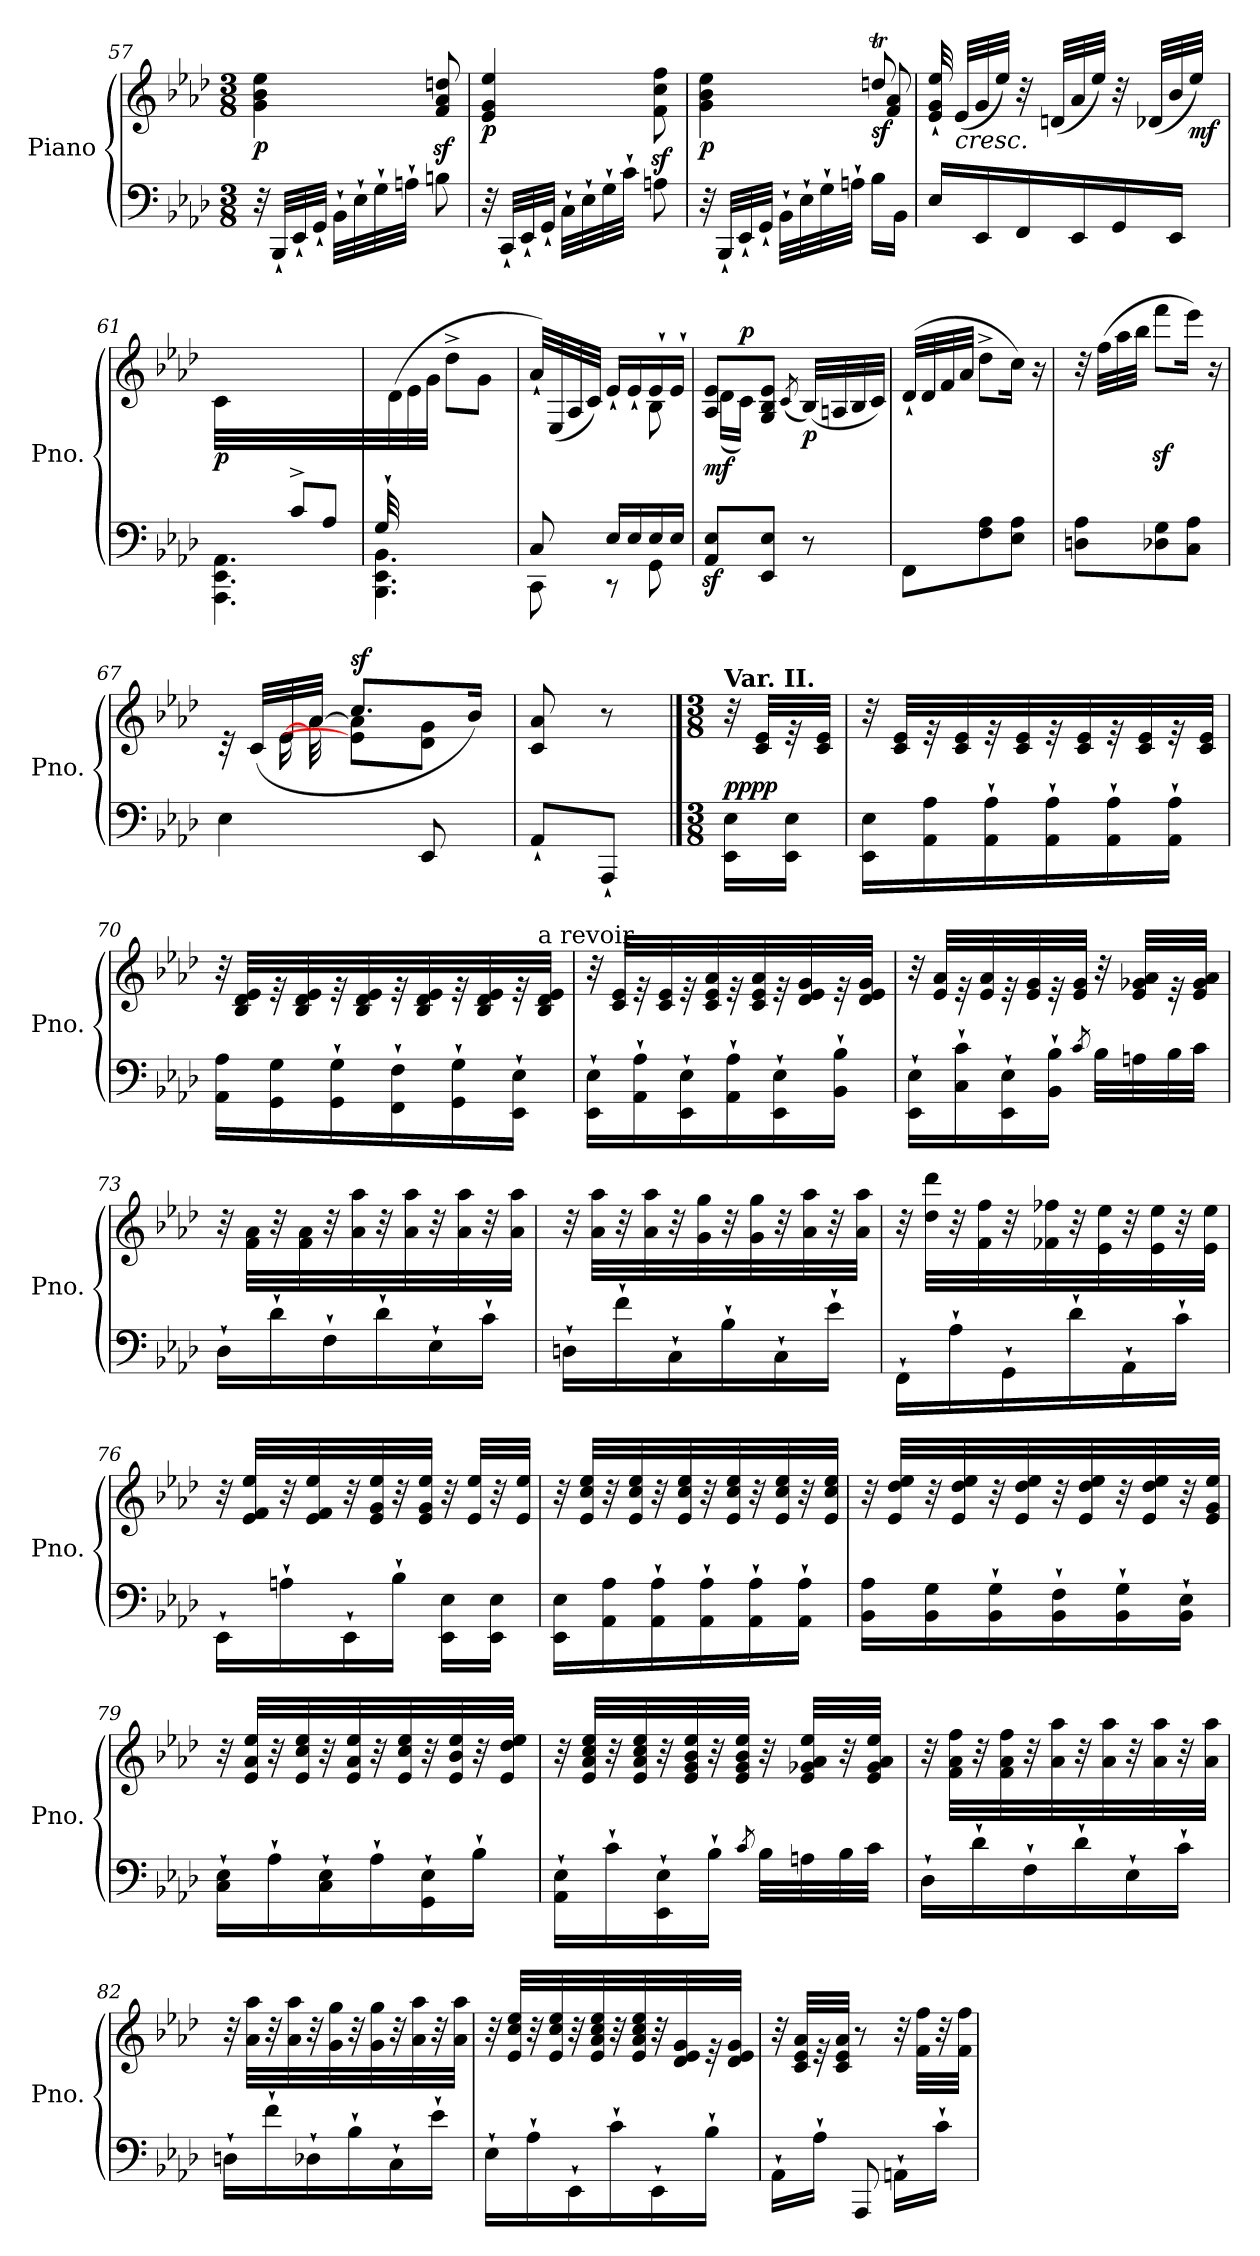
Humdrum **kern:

**kern	**kern	**dynam
*part1	*part1	*part1
*staff2	*staff1	*staff1/2
*I"Piano	*	*
*I'Pno.	*	*
!!LO:PB:g=z
*clefF4	*clefG2	*
*k[b-e-a-d-]	*k[b-e-a-d-]	*
*M3/8	*M3/8	*
=57	=57	=57
!	!	!LO:DY:b
32r	4g\ 4b-\ 4ee-\	p
32BBB-`/LLL	.	.
32EE-`/	.	.
32GG`/JJJ	.	.
32BB-`\LLL	.	.
32E-`\	.	.
32G`\	.	.
32An`\JJJ	.	.
8Bn\	8f/z< 8a-/z< 8ddn/z<	.
!!LO:LB:g=z
=58	=58	=58
!	!	!LO:DY:b
32r	4e-/ 4g/ 4ee-/	p
32CC`/LLL	.	.
32EE-`/	.	.
32GG`/JJJ	.	.
32C`\LLL	.	.
32E-`\	.	.
32G`\	.	.
32c`\JJJ	.	.
8An\	8f\z< 8cc\z< 8ff\z<	.
=59	=59	=59
*	*^	*
!	!	!	!LO:DY:b
32r	4g\ 4b-\ 4ee-\	4ryy	p
32BBB-`/LLL	.	.	.
32EE-`/	.	.	.
32GG`/JJJ	.	.	.
32BB-`\LLL	.	.	.
32E-`\	.	.	.
32G`\	.	.	.
32An`\JJJ	.	.	.
!	!	!	!LO:DY:b
16B-\LL	8ddnt/	8f/ 8a-/	sf
16BB-\JJ	.	.	.
*	*v	*v	*
=60	=60	=60
16E-/LL	32e-/` 32g/` 32ee-/`	.
!	!	!LO:HP:b
.	(<32e-/LLL	<
16EE-/	32g/	.
.	32ee-/JJJ)	.
16FF/	32r	.
.	(<32dn/LLL	.
16EE-/	32a-/	.
.	32ee-/JJJ)	.
16GG/	32r	.
.	(<32d-X/LLL	.
16EE-/JJ	32b-/	.
!	!	!LO:DY:b
.	32ee-/JJJ)	mf
.	.	[
=61	=61	=61
*^	*	*
!	!	!	!LO:DY:b
32ryy	4.AAA-\ 4.EE-\ 4.AA-\	32c\LLL	p
32C/	.	4ryy	.
32E-/	.	.	.
32A-/JJJ	.	.	.
8c^/L	.	.	.
8A-/J	.	.	.
.	.	16.ryy	.
=62	=62	=62	=62
32G`/LLL	4.BBB-\ 4.EE-\ 4.BB-\	32ryy	.
4ryy	.	(>32d-\	.
.	.	32e-\	.
.	.	32g\JJJ	.
.	.	8dd-^\L	.
.	.	8g\J	.
16.ryy	.	.	.
!!LO:LB:g=z
=63	=63	=63	=63
*	*	*^	*
8C/	8CC\	32a-`/LLL)	4ryy	.
.	.	(<32E-/	.	.
.	.	32A-/	.	.
.	.	32c/JJJ)	.	.
16E-/LL	8r	16e-`/LL	.	.
16E-/	.	16e-`/	.	.
16E-/	8GG\	16e-`/	8B-\	.
16E-/JJ	.	16e-`/JJ	.	.
*v	*v	*	*	*
=64	=64	=64	=64
!	!	!	!LO:DY:b
8AA-/z> 8E-/z>L	8A-/ 8e-/L	(<16d-\LL	mf
!	!	!	!LO:DY:a
.	.	16c\JJ)	p
8EE-/ 8E-/J	8G/ 8B-/ 8e-/J	4ryy	.
.	(<8qc/	.	.
!	!	!	!LO:DY:b
8r	(<32B-/LLL)	.	p
.	32An/	.	.
.	32B-/	.	.
.	32c/JJJ)	.	.
*	*v	*v	*
=65	=65	=65
8FF\L	(>32d-`/LLL	.
.	32d-/	.
.	32f/	.
.	32a-/JJJ	.
8F\ 8A-\	8dd-^\L	.
8E-\ 8A-\J	16cc\Jk)	.
.	16r	.
=66	=66	=66
8Dn\ 8A-\L	32r	.
.	(>32ff\LLL	.
.	32aa-\	.
.	32bb-\JJJ	.
8D-X\ 8G\	8fffz<\L	.
8C\ 8A-\J	16eee-\Jk)	.
.	16r	.
=67	=67	=67
*	*^	*
*	*	*^	*
4E-\	32rc	16ryy	16.ryy	.
.	(>32c/LLL	.	.	.
.	[32e-/	16e-\	.	.
.	32a-/JJJ	.	[32a-\	.
!	!	!	!	!LO:DY:a
.	8.cc/L	8e-\] 8a-\]L	4ryy	sf
8EE-/	.	8d-\ 8g\J	.	.
.	16b-/Jk)	.	.	.
*	*v	*v	*v	*
!!LO:LB:g=z
=68	=68	=68
8AA-`/L	8c/ 8a-/	.
*	*MM30	*
8AAA-`/J	8r	.
!!LO:PB:g=z
==68X2	==68X2	==68X2
*M3/8	*M3/8	*
*	*MM50	*
!	!LO:TX:a:B:t=Var. II.	!
!	!	!LO:DY:a=2
!	!	!LO:DY:n=1:a
16EE-\ 16E-\LL	32r	p ppp
.	32c/ 32e-/LLL	.
16EE-\ 16E-\JJ	32re	.
.	32c/ 32e-/JJJ	.
=69	=69	=69
16EE-\ 16E-\LL	32r	.
.	32c/ 32e-/LLL	.
16AA-\ 16A-\	32re	.
.	32c/ 32e-/	.
16AA-\` 16A-\`	32re	.
.	32c/ 32e-/	.
16AA-\` 16A-\`	32re	.
.	32c/ 32e-/	.
16AA-\` 16A-\`	32re	.
.	32c/ 32e-/	.
16AA-\` 16A-\`JJ	32re	.
.	32c/ 32e-/JJJ	.
=70	=70	=70
16AA-\ 16A-\LL	32r	.
.	32B-/ 32d-/ 32e-/LLL	.
16GG\ 16G\	32re	.
.	32B-/ 32d-/ 32e-/	.
16GG\` 16G\`	32re	.
.	32B-/ 32d-/ 32e-/	.
16FF\` 16F\`	32re	.
.	32B-/ 32d-/ 32e-/	.
16GG\` 16G\`	32re	.
.	32B-/ 32d-/ 32e-/	.
16EE-\` 16E-\`JJ	32re	.
!	!LO:TX:a:t=a revoir	!
.	32B-/ 32d-/ 32e-/JJJ	.
!!LO:LB:g=z
=71	=71	=71
16EE-\` 16E-\`LL	32r	.
.	32c/ 32e-/LLL	.
16AA-\` 16A-\`	32re	.
.	32c/ 32e-/	.
16EE-\` 16E-\`	32re	.
.	32c/ 32e-/ 32a-/	.
16AA-\` 16A-\`	32re	.
.	32c/ 32e-/ 32a-/	.
16EE-\` 16E-\`	32re	.
.	32d-/ 32e-/ 32g/	.
16BB-\` 16B-\`JJ	32re	.
.	32d-/ 32e-/ 32g/JJJ	.
=72	=72	=72
16EE-\` 16E-\`LL	32r	.
.	32e-/ 32a-/LLL	.
16C\` 16c\`	32re	.
.	32e-/ 32a-/	.
16EE-\` 16E-\`	32re	.
.	32e-/ 32g/	.
16BB-\` 16B-\`JJ	32re	.
.	32e-/ 32g/JJJ	.
8qc/	.	.
32B-\LLL	32r	.
32An\	32e-/ 32g-X/ 32a-/LLL	.
32B-\	32re	.
32c\JJJ	32e-/ 32g-/ 32a-/JJJ	.
=73	=73	=73
16D-`\LL	32r	.
.	32f\ 32a-\LLL	.
16d-`\	32r	.
.	32f\ 32a-\	.
16F`\	32r	.
.	32a-\ 32aa-\	.
16d-`\	32r	.
.	32a-\ 32aa-\	.
16E-`\	32r	.
.	32a-\ 32aa-\	.
16c`\JJ	32r	.
.	32a-\ 32aa-\JJJ	.
!!LO:LB:g=z
=74	=74	=74
16Dn`\LL	32r	.
.	32a-\ 32aa-\LLL	.
16f`\	32r	.
.	32a-\ 32aa-\	.
16C`\	32r	.
.	32g\ 32gg\	.
16B-`\	32r	.
.	32g\ 32gg\	.
16C`\	32r	.
.	32a-\ 32aa-\	.
16e-`\JJ	32r	.
.	32a-\ 32aa-\JJJ	.
=75	=75	=75
16FF`\LL	32r	.
.	32dd-\ 32ddd-\LLL	.
16A-`\	32r	.
.	32f\ 32ff\	.
16GG`\	32r	.
.	32f-X\ 32ff-X\	.
16d-`\	32r	.
.	32e-\ 32ee-\	.
16AA-`\	32r	.
.	32e-\ 32ee-\	.
16c`\JJ	32r	.
.	32e-\ 32ee-\JJJ	.
=76	=76	=76
16EE-`\LL	32r	.
.	32e-/ 32f/ 32ee-/LLL	.
16An`\	32r	.
.	32e-/ 32f/ 32ee-/	.
16EE-`\	32r	.
.	32e-/ 32g/ 32ee-/	.
16B-`\JJ	32r	.
.	32e-/ 32g/ 32ee-/JJJ	.
16EE-\ 16E-\LL	32r	.
.	32e-/ 32ee-/LLL	.
16EE-\ 16E-\JJ	32r	.
.	32e-/ 32ee-/JJJ	.
!!LO:LB:g=z
=77	=77	=77
16EE-\ 16E-\LL	32r	.
.	32e-/ 32cc/ 32ee-/LLL	.
16AA-\ 16A-\	32r	.
.	32e-/ 32cc/ 32ee-/	.
16AA-\` 16A-\`	32r	.
.	32e-/ 32cc/ 32ee-/	.
16AA-\` 16A-\`	32r	.
.	32e-/ 32cc/ 32ee-/	.
16AA-\` 16A-\`	32r	.
.	32e-/ 32cc/ 32ee-/	.
16AA-\` 16A-\`JJ	32r	.
.	32e-/ 32cc/ 32ee-/JJJ	.
=78	=78	=78
16BB-\ 16A-\LL	32r	.
.	32e-/ 32dd-/ 32ee-/LLL	.
16BB-\ 16G\	32r	.
.	32e-/ 32dd-/ 32ee-/	.
16BB-\` 16G\`	32r	.
.	32e-/ 32dd-/ 32ee-/	.
16BB-\` 16F\`	32r	.
.	32e-/ 32dd-/ 32ee-/	.
16BB-\` 16G\`	32r	.
.	32e-/ 32dd-/ 32ee-/	.
16BB-\` 16E-\`JJ	32r	.
.	32e-/ 32g/ 32ee-/JJJ	.
=79	=79	=79
16C\` 16E-\`LL	32r	.
.	32e-/ 32a-/ 32ee-/LLL	.
16A-`\	32r	.
.	32e-/ 32cc/ 32ee-/	.
16C\` 16E-\`	32r	.
.	32e-/ 32a-/ 32ee-/	.
16A-`\	32r	.
.	32e-/ 32cc/ 32ee-/	.
16GG\` 16E-\`	32r	.
.	32e-/ 32b-/ 32ee-/	.
16B-`\JJ	32r	.
.	32e-/ 32dd-/ 32ee-/JJJ	.
!!LO:LB:g=z
=80	=80	=80
16AA-\` 16E-\`LL	32r	.
.	32e-/ 32a-/ 32cc/ 32ee-/LLL	.
16c`\	32r	.
.	32e-/ 32a-/ 32cc/ 32ee-/	.
16EE-\` 16E-\`	32r	.
.	32e-/ 32g/ 32b-/ 32ee-/	.
16B-`\JJ	32r	.
.	32e-/ 32g/ 32b-/ 32ee-/JJJ	.
8qc/	.	.
32B-\LLL	32r	.
32An\	32e-/ 32g-X/ 32a-/ 32ee-/LLL	.
32B-\	32r	.
32c\JJJ	32e-/ 32g-/ 32a-/ 32ee-/JJJ	.
=81	=81	=81
16D-`\LL	32r	.
.	32f\ 32a-\ 32ff\LLL	.
16d-`\	32r	.
.	32f\ 32a-\ 32ff\	.
16F`\	32r	.
.	32a-\ 32aa-\	.
16d-`\	32r	.
.	32a-\ 32aa-\	.
16E-`\	32r	.
.	32a-\ 32aa-\	.
16c`\JJ	32r	.
.	32a-\ 32aa-\JJJ	.
=82	=82	=82
16Dn`\LL	32r	.
.	32a-\ 32aa-\LLL	.
16f`\	32r	.
.	32a-\ 32aa-\	.
16D-X`\	32r	.
.	32g\ 32gg\	.
16B-`\	32r	.
.	32g\ 32gg\	.
16C`\	32r	.
.	32a-\ 32aa-\	.
16e-`\JJ	32r	.
.	32a-\ 32aa-\JJJ	.
!!LO:LB:g=z
=83	=83	=83
16E-`\LL	32r	.
.	32e-/ 32cc/ 32ee-/LLL	.
16A-`\	32r	.
.	32e-/ 32cc/ 32ee-/	.
16EE-`\	32r	.
.	32e-/ 32a-/ 32cc/ 32ee-/	.
16c`\	32r	.
.	32e-/ 32a-/ 32cc/ 32ee-/	.
16EE-`\	32r	.
.	32d-/ 32e-/ 32g/	.
16B-`\JJ	32r	.
.	32d-/ 32e-/ 32g/JJJ	.
=84	=84	=84
16AA-`\LL	32r	.
.	32c/ 32e-/ 32a-/LLL	.
16A-`\JJ	32r	.
.	32c/ 32e-/ 32a-/JJJ	.
8AAA-/	8r	.
16AAn`\LL	32r	.
.	32f\ 32ff\LLL	.
16c`\JJ	32r	.
.	32f\ 32ff\JJJ	.
=	=	=
*-	*-	*-
